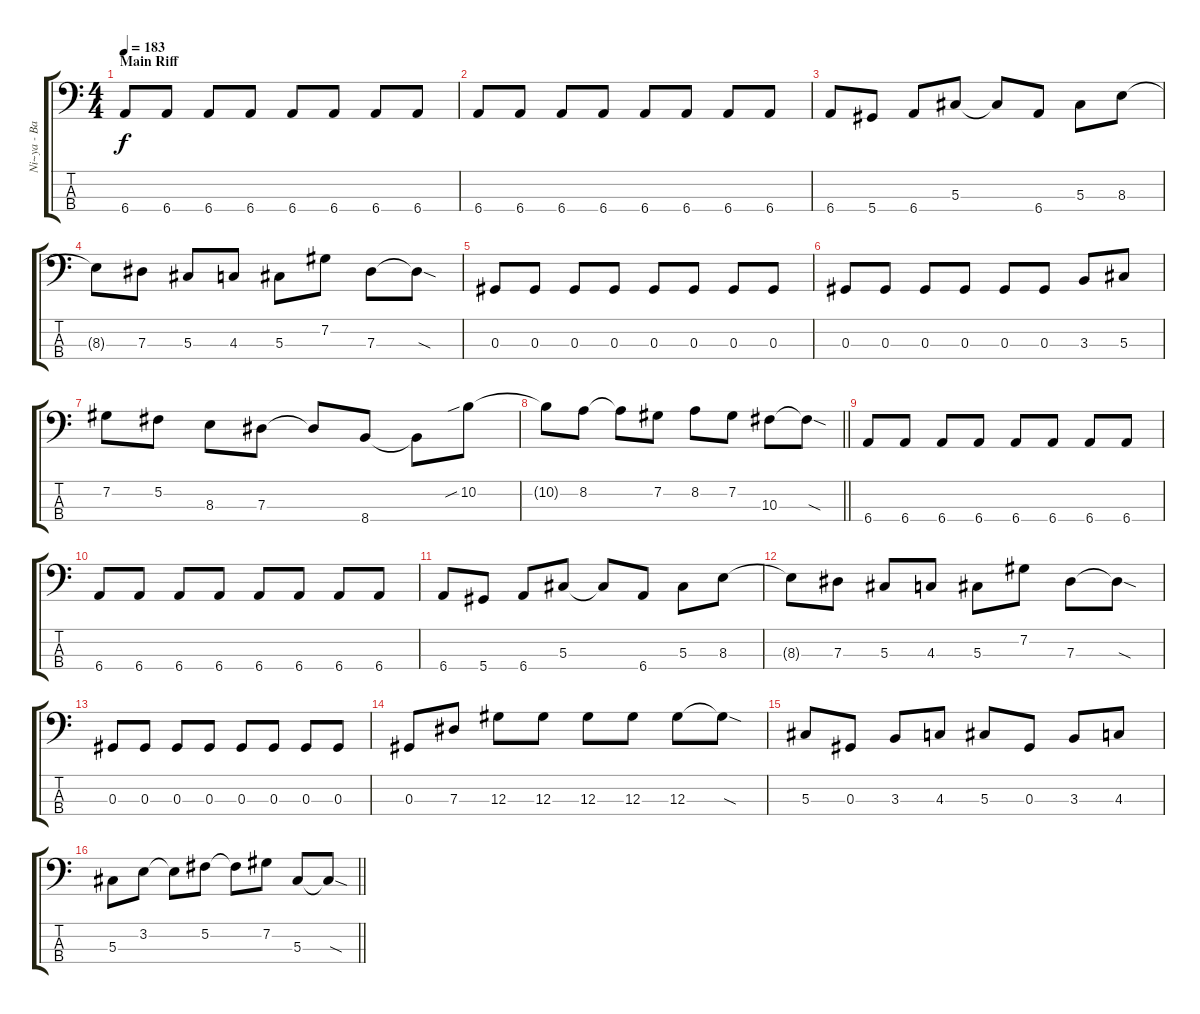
\track ("Ni~ya - Bass" "Ni~ya - Ba") {instrument electricbasspick}
\staff {score tabs}
\tuning (Gb2 Db2 Ab1 Eb1) {hide}
\ts (4 4)
\section ("" "Main Riff")
\tempo 183
\clef f4
\ks c
6.4{t}.8{dy f} 6.4.8 6.4.8 6.4.8 6.4.8 6.4.8 6.4.8 6.4.8 |
6.4.8 6.4.8 6.4.8 6.4.8 6.4.8 6.4.8 6.4.8 6.4.8 |
6.4.8 5.4.8 6.4.8 5.3.8 5.3{t}.8 6.4.8 5.3.8 8.3.8 |
8.3{t}.8 7.3.8 5.3.8 4.3.8 5.3.8 7.2.8 7.3.8 7.3{sod t}.8 |
0.3.8 0.3.8 0.3.8 0.3.8 0.3.8 0.3.8 0.3.8 0.3.8 |
0.3.8 0.3.8 0.3.8 0.3.8 0.3.8 0.3.8 3.3.8 5.3.8 |
7.2.8 5.2.8 8.3.8 7.3.8 7.3{t}.8 8.4.8 8.4{t}.8 10.2{sib}.8 |
\barLineRight lightlight
10.2{t}.8 8.2.8 8.2{t}.8 7.2.8 8.2.8 7.2.8 10.3.8 10.3{sod t}.8 |
\section ("" "")
6.4.8 6.4.8 6.4.8 6.4.8 6.4.8 6.4.8 6.4.8 6.4.8 |
6.4.8 6.4.8 6.4.8 6.4.8 6.4.8 6.4.8 6.4.8 6.4.8 |
6.4.8 5.4.8 6.4.8 5.3.8 5.3{t}.8 6.4.8 5.3.8 8.3.8 |
8.3{t}.8 7.3.8 5.3.8 4.3.8 5.3.8 7.2.8 7.3.8 7.3{sod t}.8 |
0.3.8 0.3.8 0.3.8 0.3.8 0.3.8 0.3.8 0.3.8 0.3.8 |
0.3.8 7.3.8 12.3.8 12.3.8 12.3.8 12.3.8 12.3.8 12.3{sod t}.8 |
5.3.8 0.3.8 3.3.8 4.3.8 5.3.8 0.3.8 3.3.8 4.3.8 |
\barLineRight lightlight
5.3.8 3.2.8 3.2{t}.8 5.2.8 5.2{t}.8 7.2.8 5.3.8 5.3{sod t}.8
